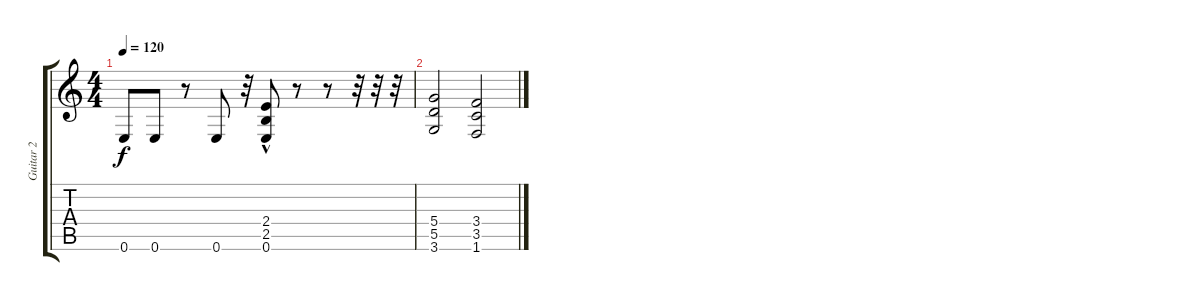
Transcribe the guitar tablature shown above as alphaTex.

\track ("Guitar 2" "Guitar 2") {instrument distortionguitar}
\staff {score tabs}
\tuning (E4 B3 G3 D3 A2 E2) {hide}
\ts (4 4)
\tempo 120
\clef g2
\ks c
0.6.8{dy f} 0.6.8 r.8 0.6.8 r.32 (2.4{hac} 2.5{hac} 0.6{hac}).8 r.8 r.8 r.32 r.32 r.32 |
(5.4 5.5 3.6).2 (3.4 3.5 1.6).2
